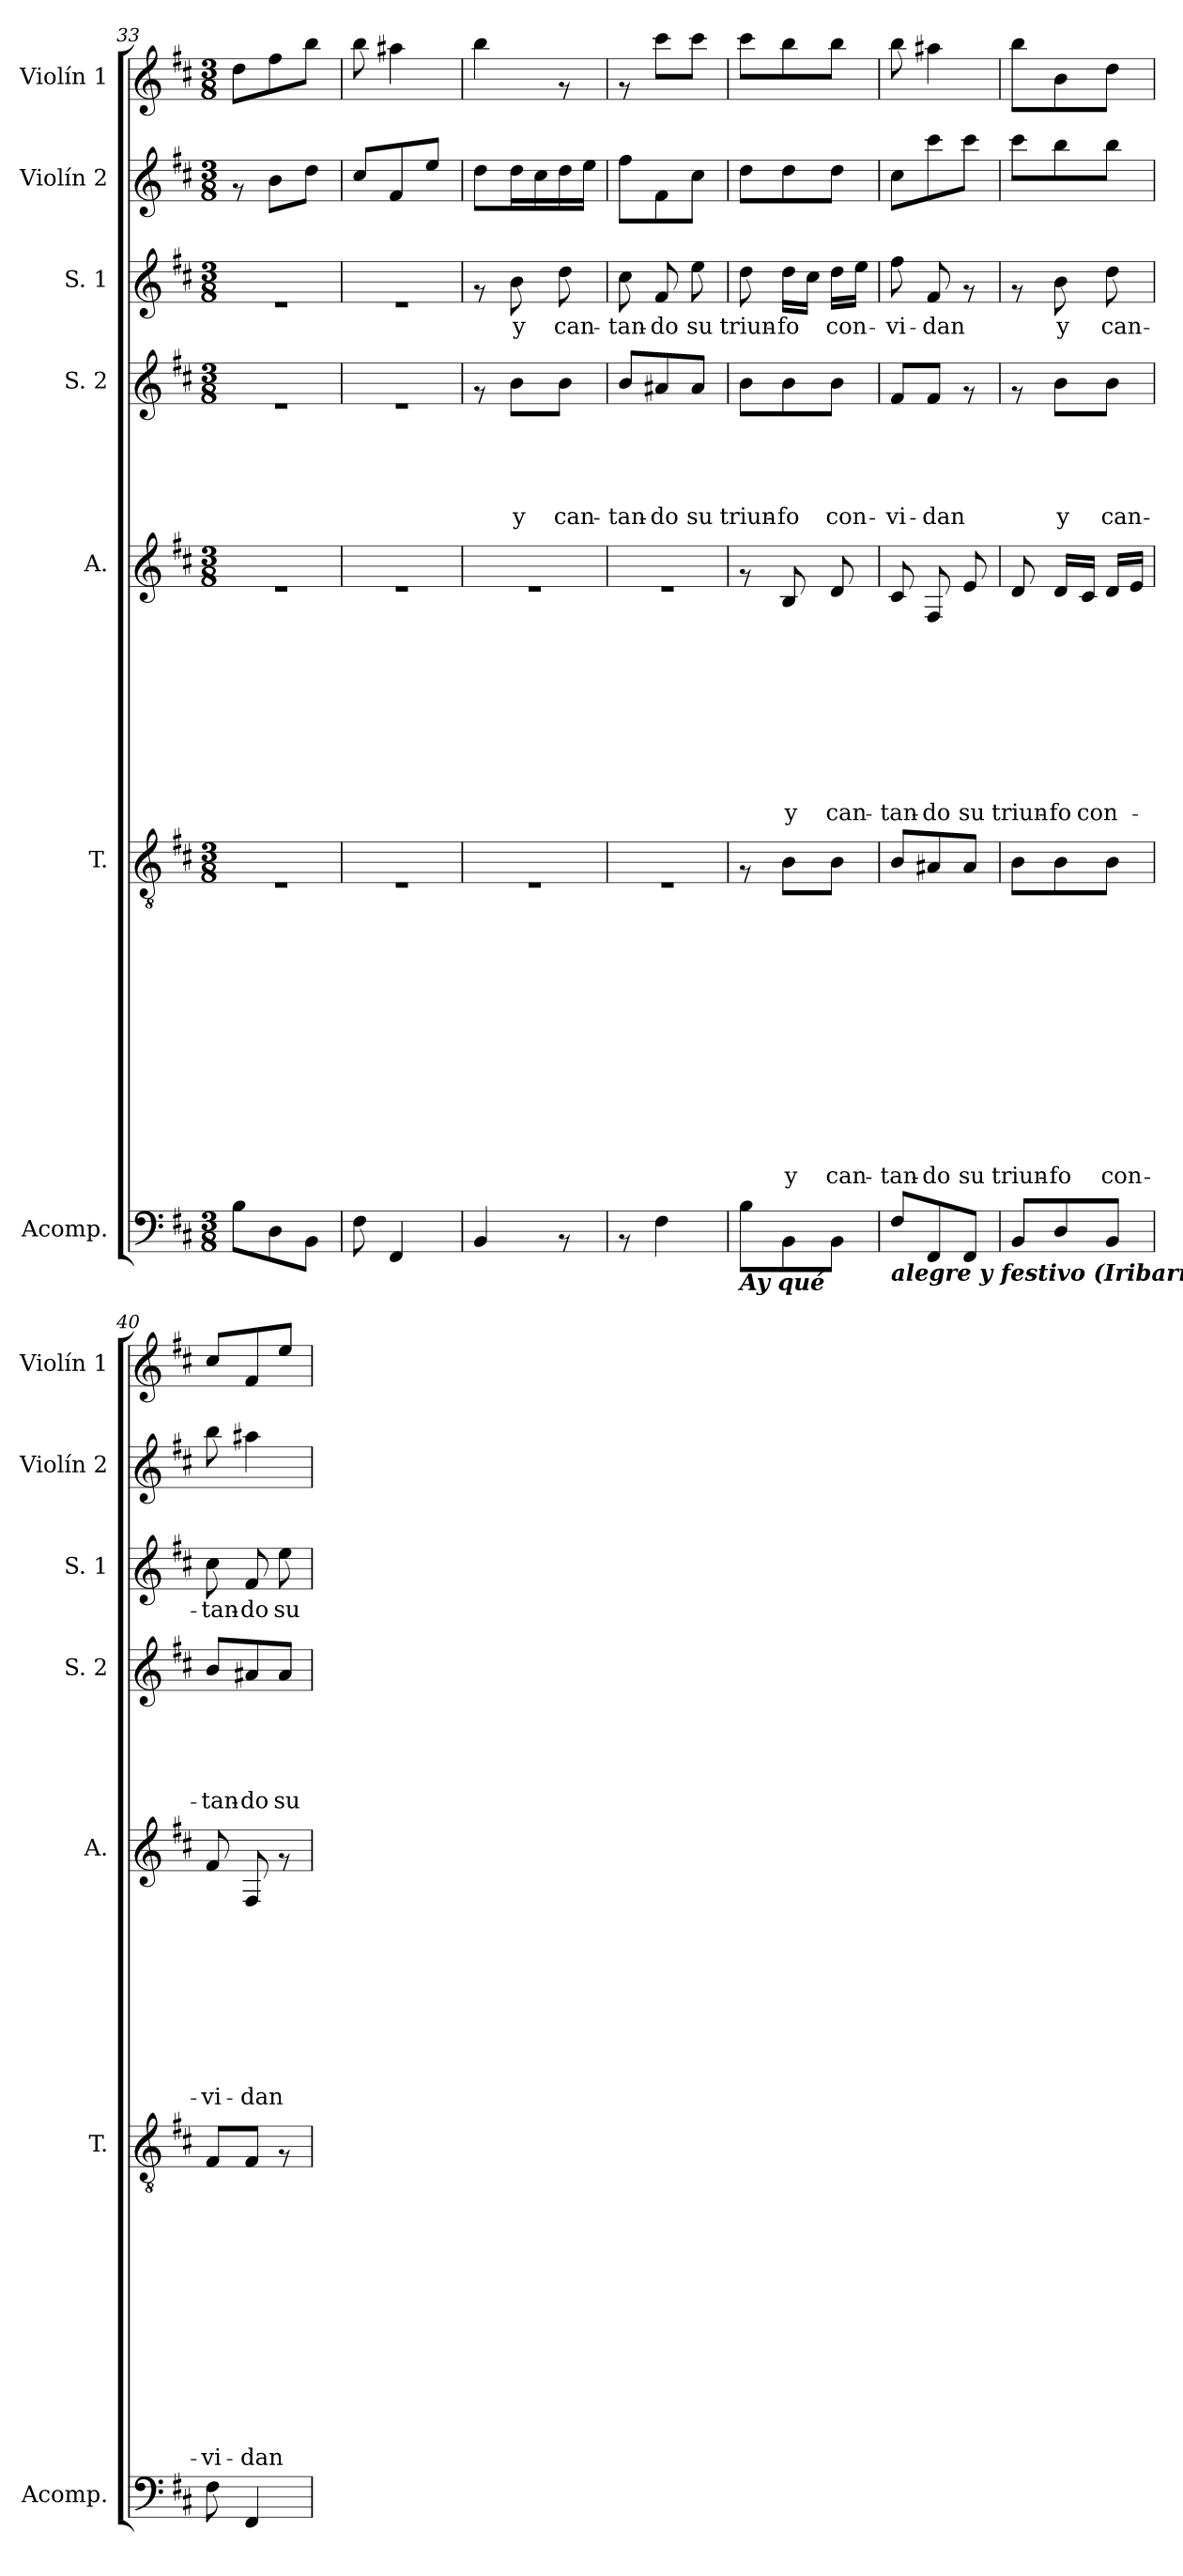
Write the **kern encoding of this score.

**kern	**kern	**text	**text	**text	**text	**text	**text	**text	**text	**text	**text	**text	**text	**text	**kern	**text	**text	**text	**text	**text	**text	**text	**text	**text	**kern	**text	**text	**text	**text	**text	**kern	**text	**kern	**kern
*part7	*part6	*part6	*part6	*part6	*part6	*part6	*part6	*part6	*part6	*part6	*part6	*part6	*part6	*part6	*part5	*part5	*part5	*part5	*part5	*part5	*part5	*part5	*part5	*part5	*part4	*part4	*part4	*part4	*part4	*part4	*part3	*part3	*part2	*part1
*staff7	*staff6	*staff6	*staff6	*staff6	*staff6	*staff6	*staff6	*staff6	*staff6	*staff6	*staff6	*staff6	*staff6	*staff6	*staff5	*staff5	*staff5	*staff5	*staff5	*staff5	*staff5	*staff5	*staff5	*staff5	*staff4	*staff4	*staff4	*staff4	*staff4	*staff4	*staff3	*staff3	*staff2	*staff1
*I"Acomp.	*I"T.	*	*	*	*	*	*	*	*	*	*	*	*	*	*I"A.	*	*	*	*	*	*	*	*	*	*I"S. 2	*	*	*	*	*	*I"S. 1	*	*I"Violín 2	*I"Violín 1
*I'Acomp.	*I'T.	*	*	*	*	*	*	*	*	*	*	*	*	*	*I'A.	*	*	*	*	*	*	*	*	*	*I'S. 2	*	*	*	*	*	*I'S. 1	*	*I'Violín 2	*I'Violín 1
*clefF4	*clefGv2	*	*	*	*	*	*	*	*	*	*	*	*	*	*clefG2	*	*	*	*	*	*	*	*	*	*clefG2	*	*	*	*	*	*clefG2	*	*clefG2	*clefG2
*k[f#c#]	*k[f#c#]	*	*	*	*	*	*	*	*	*	*	*	*	*	*k[f#c#]	*	*	*	*	*	*	*	*	*	*k[f#c#]	*	*	*	*	*	*k[f#c#]	*	*k[f#c#]	*k[f#c#]
*D:	*D:	*	*	*	*	*	*	*	*	*	*	*	*	*	*D:	*	*	*	*	*	*	*	*	*	*D:	*	*	*	*	*	*D:	*	*D:	*D:
*M3/8	*M3/8	*	*	*	*	*	*	*	*	*	*	*	*	*	*M3/8	*	*	*	*	*	*	*	*	*	*M3/8	*	*	*	*	*	*M3/8	*	*M3/8	*M3/8
=33	=33	=33	=33	=33	=33	=33	=33	=33	=33	=33	=33	=33	=33	=33	=33	=33	=33	=33	=33	=33	=33	=33	=33	=33	=33	=33	=33	=33	=33	=33	=33	=33	=33	=33
8B\L	4.rE	.	.	.	.	.	.	.	.	.	.	.	.	.	4.re	.	.	.	.	.	.	.	.	.	4.re	.	.	.	.	.	4.re	.	8rf	8dd\L
8D\	.	.	.	.	.	.	.	.	.	.	.	.	.	.	.	.	.	.	.	.	.	.	.	.	.	.	.	.	.	.	.	.	8b\L	8ff#\
8BB\J	.	.	.	.	.	.	.	.	.	.	.	.	.	.	.	.	.	.	.	.	.	.	.	.	.	.	.	.	.	.	.	.	8dd\J	8bb\J
!!LO:LB:g=z
=34	=34	=34	=34	=34	=34	=34	=34	=34	=34	=34	=34	=34	=34	=34	=34	=34	=34	=34	=34	=34	=34	=34	=34	=34	=34	=34	=34	=34	=34	=34	=34	=34	=34	=34
8F#\	4.rE	.	.	.	.	.	.	.	.	.	.	.	.	.	4.re	.	.	.	.	.	.	.	.	.	4.re	.	.	.	.	.	4.re	.	8cc#/L	8bb\
4FF#/	.	.	.	.	.	.	.	.	.	.	.	.	.	.	.	.	.	.	.	.	.	.	.	.	.	.	.	.	.	.	.	.	8f#/	4aa#X\
.	.	.	.	.	.	.	.	.	.	.	.	.	.	.	.	.	.	.	.	.	.	.	.	.	.	.	.	.	.	.	.	.	8ee/J	.
=35	=35	=35	=35	=35	=35	=35	=35	=35	=35	=35	=35	=35	=35	=35	=35	=35	=35	=35	=35	=35	=35	=35	=35	=35	=35	=35	=35	=35	=35	=35	=35	=35	=35	=35
4BB/	4.rE	.	.	.	.	.	.	.	.	.	.	.	.	.	4.re	.	.	.	.	.	.	.	.	.	8rf	.	.	.	.	.	8rf	.	8dd\L	4bb\
!	!	!	!	!	!	!	!	!	!	!	!	!	!	!	!	!	!	!	!	!	!	!	!	!	!	!	!	!	!	!LO:LY:b	!	!LO:LY:b	!	!
.	.	.	.	.	.	.	.	.	.	.	.	.	.	.	.	.	.	.	.	.	.	.	.	.	8b\L	.	.	.	.	y	8b\	y	16dd\L	.
.	.	.	.	.	.	.	.	.	.	.	.	.	.	.	.	.	.	.	.	.	.	.	.	.	.	.	.	.	.	.	.	.	16cc#\	.
!	!	!	!	!	!	!	!	!	!	!	!	!	!	!	!	!	!	!	!	!	!	!	!	!	!	!	!	!	!	!LO:LY:b	!	!LO:LY:b	!	!
8rAA	.	.	.	.	.	.	.	.	.	.	.	.	.	.	.	.	.	.	.	.	.	.	.	.	8b\J	.	.	.	.	can-	8dd\	can-	16dd\	8rf
.	.	.	.	.	.	.	.	.	.	.	.	.	.	.	.	.	.	.	.	.	.	.	.	.	.	.	.	.	.	.	.	.	16ee\JJ	.
=36	=36	=36	=36	=36	=36	=36	=36	=36	=36	=36	=36	=36	=36	=36	=36	=36	=36	=36	=36	=36	=36	=36	=36	=36	=36	=36	=36	=36	=36	=36	=36	=36	=36	=36
!	!	!	!	!	!	!	!	!	!	!	!	!	!	!	!	!	!	!	!	!	!	!	!	!	!	!	!	!	!	!LO:LY:b	!	!LO:LY:b	!	!
8rAA	4.rE	.	.	.	.	.	.	.	.	.	.	.	.	.	4.re	.	.	.	.	.	.	.	.	.	8b/L	.	.	.	.	-tan-	8cc#\	-tan-	8ff#\L	8rf
!	!	!	!	!	!	!	!	!	!	!	!	!	!	!	!	!	!	!	!	!	!	!	!	!	!	!	!	!	!	!LO:LY:b	!	!LO:LY:b	!	!
4F#\	.	.	.	.	.	.	.	.	.	.	.	.	.	.	.	.	.	.	.	.	.	.	.	.	8a#X/	.	.	.	.	-do	8f#/	-do	8f#\	8ccc#\L
!	!	!	!	!	!	!	!	!	!	!	!	!	!	!	!	!	!	!	!	!	!	!	!	!	!	!	!	!	!	!LO:LY:b	!	!LO:LY:b	!	!
.	.	.	.	.	.	.	.	.	.	.	.	.	.	.	.	.	.	.	.	.	.	.	.	.	8a#/J	.	.	.	.	su	8ee\	su	8cc#\J	8ccc#\J
=37	=37	=37	=37	=37	=37	=37	=37	=37	=37	=37	=37	=37	=37	=37	=37	=37	=37	=37	=37	=37	=37	=37	=37	=37	=37	=37	=37	=37	=37	=37	=37	=37	=37	=37
!LO:TX:b:Bi:t=Ay qué	!	!	!	!	!	!	!	!	!	!	!	!	!	!	!	!	!	!	!	!	!	!	!	!	!	!	!	!	!	!	!	!	!	!
!	!	!	!	!	!	!	!	!	!	!	!	!	!	!	!	!	!	!	!	!	!	!	!	!	!	!	!	!	!	!LO:LY:b	!	!LO:LY:b	!	!
8B\L	8rF	.	.	.	.	.	.	.	.	.	.	.	.	.	8rf	.	.	.	.	.	.	.	.	.	8b\L	.	.	.	.	triun-	8dd\	triun-	8dd\L	8ccc#\L
!	!	!	!	!	!	!	!	!	!	!	!	!	!	!LO:LY:b	!	!	!	!	!	!	!	!	!	!LO:LY:b	!	!	!	!	!	!LO:LY:b	!	!LO:LY:b	!	!
8BB\	8B\L	.	.	.	.	.	.	.	.	.	.	.	.	y	8B/	.	.	.	.	.	.	.	.	y	8b\	.	.	.	.	-fo	16dd\LL	-fo	8dd\	8bb\
.	.	.	.	.	.	.	.	.	.	.	.	.	.	.	.	.	.	.	.	.	.	.	.	.	.	.	.	.	.	.	16cc#\JJ	.	.	.
!	!	!	!	!	!	!	!	!	!	!	!	!	!	!LO:LY:b	!	!	!	!	!	!	!	!	!	!LO:LY:b	!	!	!	!	!	!LO:LY:b	!	!LO:LY:b	!	!
8BB\J	8B\J	.	.	.	.	.	.	.	.	.	.	.	.	can-	8d/	.	.	.	.	.	.	.	.	can-	8b\J	.	.	.	.	con-	16dd\LL	con-	8dd\J	8bb\J
.	.	.	.	.	.	.	.	.	.	.	.	.	.	.	.	.	.	.	.	.	.	.	.	.	.	.	.	.	.	.	16ee\JJ	.	.	.
=38	=38	=38	=38	=38	=38	=38	=38	=38	=38	=38	=38	=38	=38	=38	=38	=38	=38	=38	=38	=38	=38	=38	=38	=38	=38	=38	=38	=38	=38	=38	=38	=38	=38	=38
!LO:TX:b:Bi:t=alegre y festivo (Iribarren),	!	!	!	!	!	!	!	!	!	!	!	!	!	!	!	!	!	!	!	!	!	!	!	!	!	!	!	!	!	!	!	!	!	!
!	!	!	!	!	!	!	!	!	!	!	!	!	!	!LO:LY:b	!	!	!	!	!	!	!	!	!	!LO:LY:b	!	!	!	!	!	!LO:LY:b	!	!LO:LY:b	!	!
8F#/L	8B/L	.	.	.	.	.	.	.	.	.	.	.	.	-tan-	8c#/	.	.	.	.	.	.	.	.	-tan-	8f#/L	.	.	.	.	-vi-	8ff#\	-vi-	8cc#\L	8bb\
!	!	!	!	!	!	!	!	!	!	!	!	!	!	!LO:LY:b	!	!	!	!	!	!	!	!	!	!LO:LY:b	!	!	!	!	!	!LO:LY:b	!	!LO:LY:b	!	!
8FF#/	8A#X/	.	.	.	.	.	.	.	.	.	.	.	.	-do	8F#/	.	.	.	.	.	.	.	.	-do	8f#/J	.	.	.	.	-dan	8f#/	-dan	8ccc#\	4aa#X\
!	!	!	!	!	!	!	!	!	!	!	!	!	!	!LO:LY:b	!	!	!	!	!	!	!	!	!	!LO:LY:b	!	!	!	!	!	!	!	!	!	!
8FF#/J	8A#/J	.	.	.	.	.	.	.	.	.	.	.	.	su	8e/	.	.	.	.	.	.	.	.	su	8rf	.	.	.	.	.	8rf	.	8ccc#\J	.
=39	=39	=39	=39	=39	=39	=39	=39	=39	=39	=39	=39	=39	=39	=39	=39	=39	=39	=39	=39	=39	=39	=39	=39	=39	=39	=39	=39	=39	=39	=39	=39	=39	=39	=39
!	!	!	!	!	!	!	!	!	!	!	!	!	!	!LO:LY:b	!	!	!	!	!	!	!	!	!	!LO:LY:b	!	!	!	!	!	!	!	!	!	!
8BB/L	8B\L	.	.	.	.	.	.	.	.	.	.	.	.	triun-	8d/	.	.	.	.	.	.	.	.	triun-	8rf	.	.	.	.	.	8rf	.	8ccc#\L	8bb\L
!	!	!	!	!	!	!	!	!	!	!	!	!	!	!LO:LY:b	!	!	!	!	!	!	!	!	!	!LO:LY:b	!	!	!	!	!	!LO:LY:b	!	!LO:LY:b	!	!
8D/	8B\	.	.	.	.	.	.	.	.	.	.	.	.	-fo	16d/LL	.	.	.	.	.	.	.	.	-fo	8b\L	.	.	.	.	y	8b\	y	8bb\	8b\
!	!	!	!	!	!	!	!	!	!	!	!	!	!	!	!	!	!	!	!	!	!	!	!	!LO:LY:b	!	!	!	!	!	!	!	!	!	!
.	.	.	.	.	.	.	.	.	.	.	.	.	.	.	16c#/JJ	.	.	.	.	.	.	.	.	con-	.	.	.	.	.	.	.	.	.	.
!	!	!	!	!	!	!	!	!	!	!	!	!	!	!LO:LY:b	!	!	!	!	!	!	!	!	!	!	!	!	!	!	!	!LO:LY:b	!	!LO:LY:b	!	!
8BB/J	8B\J	.	.	.	.	.	.	.	.	.	.	.	.	con-	16d/LL	.	.	.	.	.	.	.	.	.	8b\J	.	.	.	.	can-	8dd\	can-	8bb\J	8dd\J
.	.	.	.	.	.	.	.	.	.	.	.	.	.	.	16e/JJ	.	.	.	.	.	.	.	.	.	.	.	.	.	.	.	.	.	.	.
=40	=40	=40	=40	=40	=40	=40	=40	=40	=40	=40	=40	=40	=40	=40	=40	=40	=40	=40	=40	=40	=40	=40	=40	=40	=40	=40	=40	=40	=40	=40	=40	=40	=40	=40
!	!	!	!	!	!	!	!	!	!	!	!	!	!	!LO:LY:b	!	!	!	!	!	!	!	!	!	!LO:LY:b	!	!	!	!	!	!LO:LY:b	!	!LO:LY:b	!	!
8F#\	8F#/L	.	.	.	.	.	.	.	.	.	.	.	.	-vi-	8f#/	.	.	.	.	.	.	.	.	-vi-	8b/L	.	.	.	.	-tan-	8cc#\	-tan-	8bb\	8cc#/L
!	!	!	!	!	!	!	!	!	!	!	!	!	!	!LO:LY:b	!	!	!	!	!	!	!	!	!	!LO:LY:b	!	!	!	!	!	!LO:LY:b	!	!LO:LY:b	!	!
4FF#/	8F#/J	.	.	.	.	.	.	.	.	.	.	.	.	-dan	8F#/	.	.	.	.	.	.	.	.	-dan	8a#X/	.	.	.	.	-do	8f#/	-do	4aa#X\	8f#/
!	!	!	!	!	!	!	!	!	!	!	!	!	!	!	!	!	!	!	!	!	!	!	!	!	!	!	!	!	!	!LO:LY:b	!	!LO:LY:b	!	!
.	8rF	.	.	.	.	.	.	.	.	.	.	.	.	.	8rf	.	.	.	.	.	.	.	.	.	8a#/J	.	.	.	.	su	8ee\	su	.	8ee/J
=	=	=	=	=	=	=	=	=	=	=	=	=	=	=	=	=	=	=	=	=	=	=	=	=	=	=	=	=	=	=	=	=	=	=
*-	*-	*-	*-	*-	*-	*-	*-	*-	*-	*-	*-	*-	*-	*-	*-	*-	*-	*-	*-	*-	*-	*-	*-	*-	*-	*-	*-	*-	*-	*-	*-	*-	*-	*-
